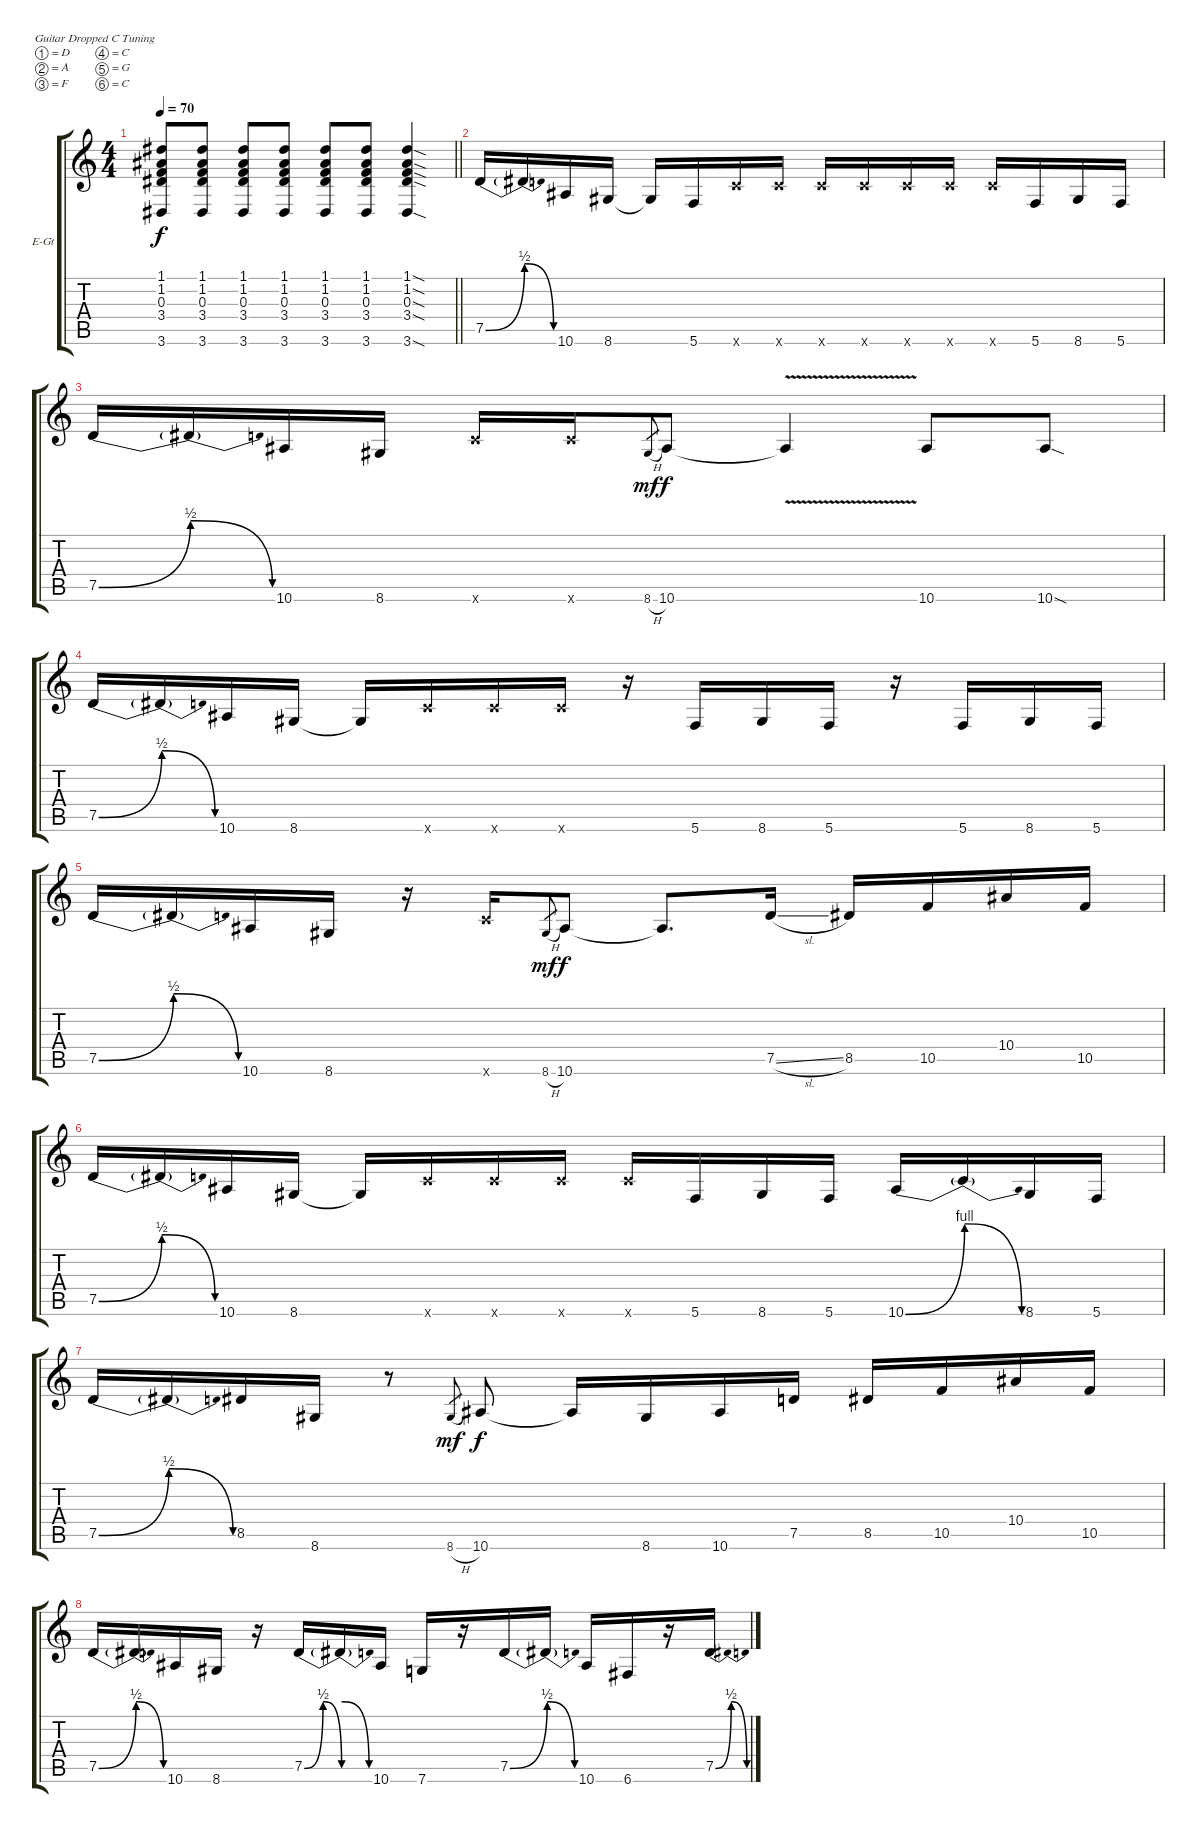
\bracketExtendMode groupsimilarinstruments
\firstSystemTrackNameOrientation horizontal
\otherSystemsTrackNameOrientation horizontal
\track ("Untitled" "E-Gt") {instrument overdrivenguitar}
\staff {score tabs}
\tuning (D4 A3 F3 C3 G2 C2)
\ts (4 4)
\tempo 70
\clef g2
\barLineRight lightlight
\ks c
(1.1 1.2 0.3 3.4 3.6).8{dy f} (1.1 1.2 0.3 3.4 3.6).8 (1.1 1.2 0.3 3.4 3.6).8 (1.1 1.2 0.3 3.4 3.6).8 (1.1 1.2 0.3 3.4 3.6).8 (1.1 1.2 0.3 3.4 3.6).8 (1.1{sod} 1.2{sod} 0.3{sod} 3.4{sod} 3.6{sod}).4 |
\section ("" " ")
7.5{be (bend 0 0 60 2)}.16 7.5{be (release 0 2 60 0) t}.16 10.6.16 8.6.16 8.6{t}.16 5.6.16 12.6{x}.16 12.6{x}.16 12.6{x}.16 12.6{x}.16 12.6{x}.16 12.6{x}.16 12.6{x}.16 5.6.16 8.6.16 5.6.16 |
7.5{be (bend 0 0 60 2)}.16 7.5{be (release 0 2 60 0) t}.16 10.6.16 8.6.16 12.6{x}.16 12.6{x}.16 8.6{h}.8{gr dy mf} 10.6.8{dy f} 10.6{v t}.4 10.6.8 10.6{sod}.8 |
7.5{be (bend 0 0 60 2)}.16 7.5{be (release 0 2 60 0) t}.16 10.6.16 8.6.16 8.6{t}.16 12.6{x}.16 12.6{x}.16 12.6{x}.16 r.16 5.6.16 8.6.16 5.6.16 r.16 5.6.16 8.6.16 5.6.16 |
7.5{be (bend 0 0 60 2)}.16 7.5{be (release 0 2 60 0) t}.16 10.6.16 8.6.16 r.16 12.6{x}.16 8.6{h}.8{gr dy mf} 10.6.8{dy f} 10.6{t}.8{d} 7.5{sl}.16 8.5.16 10.5.16 10.4.16 10.5.16 |
7.5{be (bend 0 0 60 2)}.16 7.5{be (release 0 2 60 0) t}.16 10.6.16 8.6.16 8.6{t}.16 12.6{x}.16 12.6{x}.16 12.6{x}.16 12.6{x}.16 5.6.16 8.6.16 5.6.16 10.6{be (bend 0 0 60 4)}.16 10.6{be (release 0 4 60 0) t}.16 8.6.16 5.6.16 |
7.5{be (bend 0 0 60 2)}.16 7.5{be (release 0 2 60 0) t}.16 8.5.16 8.6.16 r.8 8.6{h}.8{gr dy mf} 10.6.8{dy f} 10.6{t}.16 8.6.16 10.6.16 7.5.16 8.5.16 10.5.16 10.4.16 10.5.16 |
7.5{be (bend 0 0 60 2)}.16 7.5{be (release 0 2 60 0) t}.16 10.6.16 8.6.16 r.16 7.5{be (bendrelease 0 0 30 2 30 2 60 0)}.16 7.5{be (release 0 2 60 0) t}.16 10.6.16 7.6.16 r.16 7.5{be (bend 0 0 60 2)}.16 7.5{be (release 0 2 60 0) t}.16 10.6.16 6.6.16 r.16 7.5{be (bendrelease 0 0 30 2 30 2 60 0)}.16
